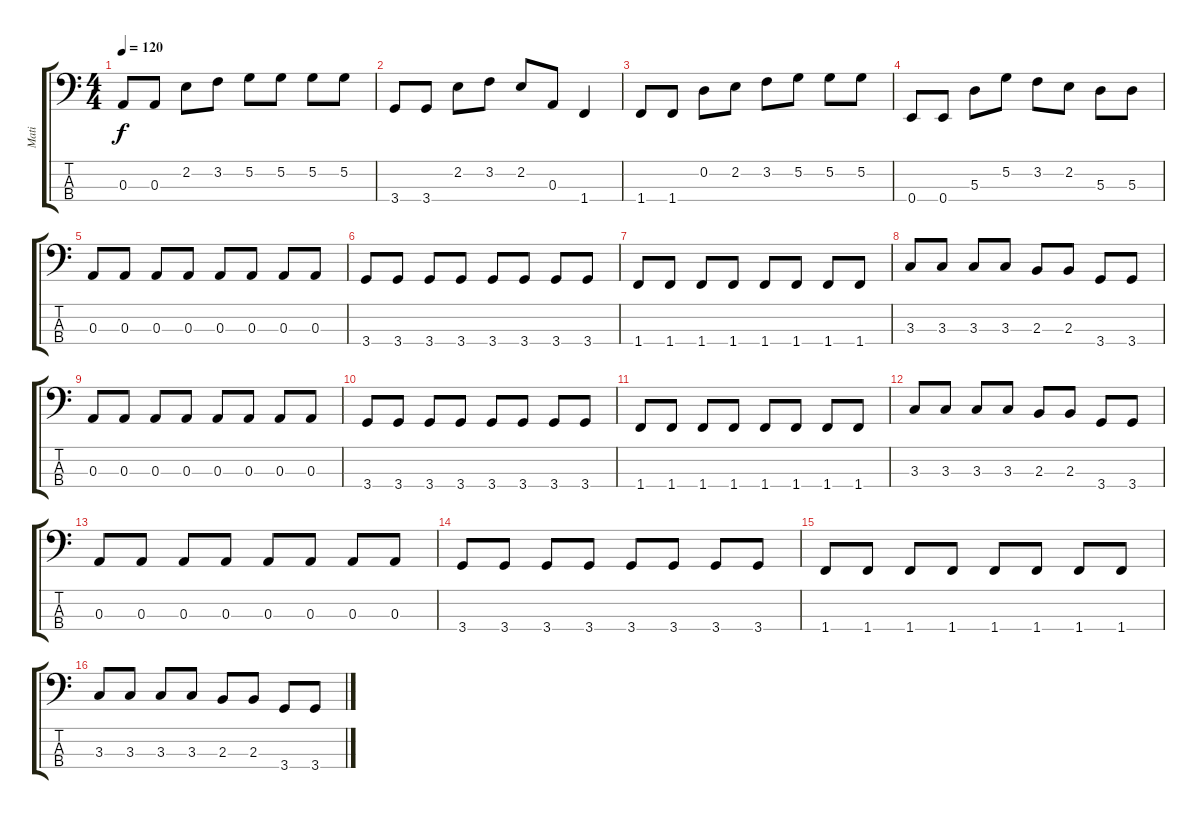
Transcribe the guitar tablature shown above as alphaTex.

\track ("Mati" "Mati") {instrument electricbasspick}
\staff {score tabs}
\tuning (G2 D2 A1 E1) {hide}
\ts (4 4)
\tempo 120
\clef f4
\ks c
0.3.8{dy f} 0.3.8 2.2.8 3.2.8 5.2.8 5.2.8 5.2.8 5.2.8 |
3.4.8 3.4.8 2.2.8 3.2.8 2.2.8 0.3.8 1.4.4 |
1.4.8 1.4.8 0.2.8 2.2.8 3.2.8 5.2.8 5.2.8 5.2.8 |
0.4.8 0.4.8 5.3.8 5.2.8 3.2.8 2.2.8 5.3.8 5.3.8 |
0.3.8 0.3.8 0.3.8 0.3.8 0.3.8 0.3.8 0.3.8 0.3.8 |
3.4.8 3.4.8 3.4.8 3.4.8 3.4.8 3.4.8 3.4.8 3.4.8 |
1.4.8 1.4.8 1.4.8 1.4.8 1.4.8 1.4.8 1.4.8 1.4.8 |
3.3.8 3.3.8 3.3.8 3.3.8 2.3.8 2.3.8 3.4.8 3.4.8 |
0.3.8 0.3.8 0.3.8 0.3.8 0.3.8 0.3.8 0.3.8 0.3.8 |
3.4.8 3.4.8 3.4.8 3.4.8 3.4.8 3.4.8 3.4.8 3.4.8 |
1.4.8 1.4.8 1.4.8 1.4.8 1.4.8 1.4.8 1.4.8 1.4.8 |
3.3.8 3.3.8 3.3.8 3.3.8 2.3.8 2.3.8 3.4.8 3.4.8 |
0.3.8 0.3.8 0.3.8 0.3.8 0.3.8 0.3.8 0.3.8 0.3.8 |
3.4.8 3.4.8 3.4.8 3.4.8 3.4.8 3.4.8 3.4.8 3.4.8 |
1.4.8 1.4.8 1.4.8 1.4.8 1.4.8 1.4.8 1.4.8 1.4.8 |
3.3.8 3.3.8 3.3.8 3.3.8 2.3.8 2.3.8 3.4.8 3.4.8
